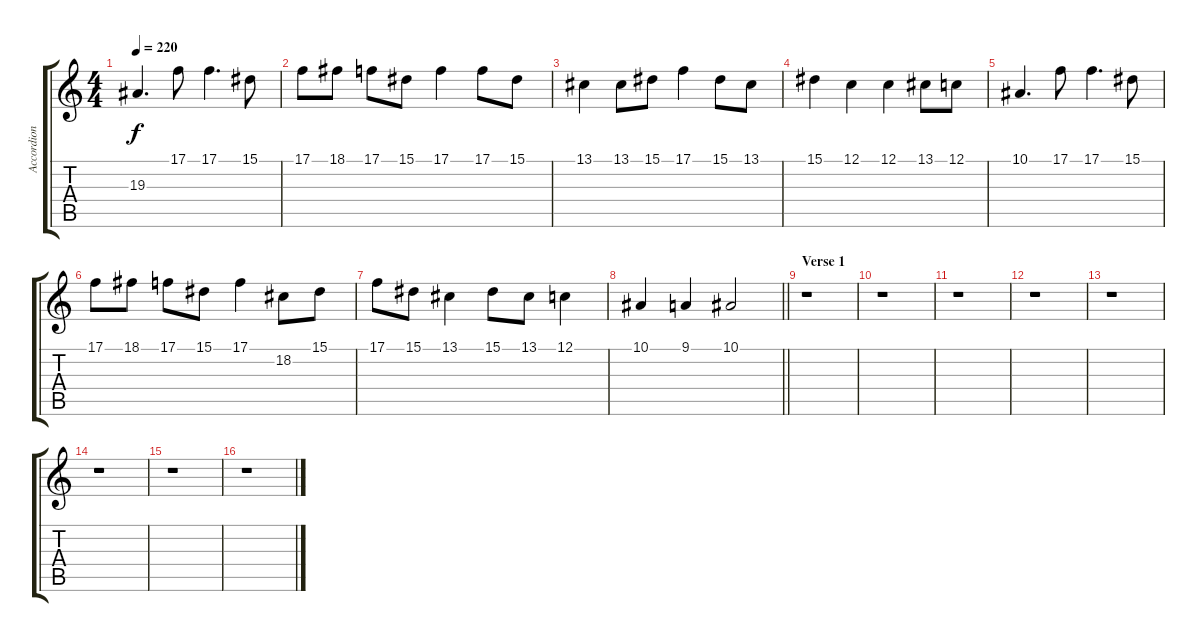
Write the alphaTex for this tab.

\track ("Accordion RH" "Accordion ") {instrument accordion}
\staff {score tabs}
\tuning (C4 G3 Eb3 Bb2 F2 C2) {hide}
\ts (4 4)
\tempo 220
\clef g2
\ks c
19.3.4{d dy f} 17.1.8 17.1.4{d} 15.1.8 |
17.1.8 18.1.8 17.1.8 15.1.8 17.1.4 17.1.8 15.1.8 |
13.1.4 13.1.8 15.1.8 17.1.4 15.1.8 13.1.8 |
15.1.4 12.1.4 12.1.4 13.1.8 12.1.8 |
10.1.4{d} 17.1.8 17.1.4{d} 15.1.8 |
17.1.8 18.1.8 17.1.8 15.1.8 17.1.4 18.2.8 15.1.8 |
17.1.8 15.1.8 13.1.4 15.1.8 13.1.8 12.1.4 |
\barLineRight lightlight
10.1.4 9.1.4 10.1.2 |
\section ("" "Verse 1")
r.1 |
r.1 |
r.1 |
r.1 |
r.1 |
r.1 |
r.1 |
r.1
